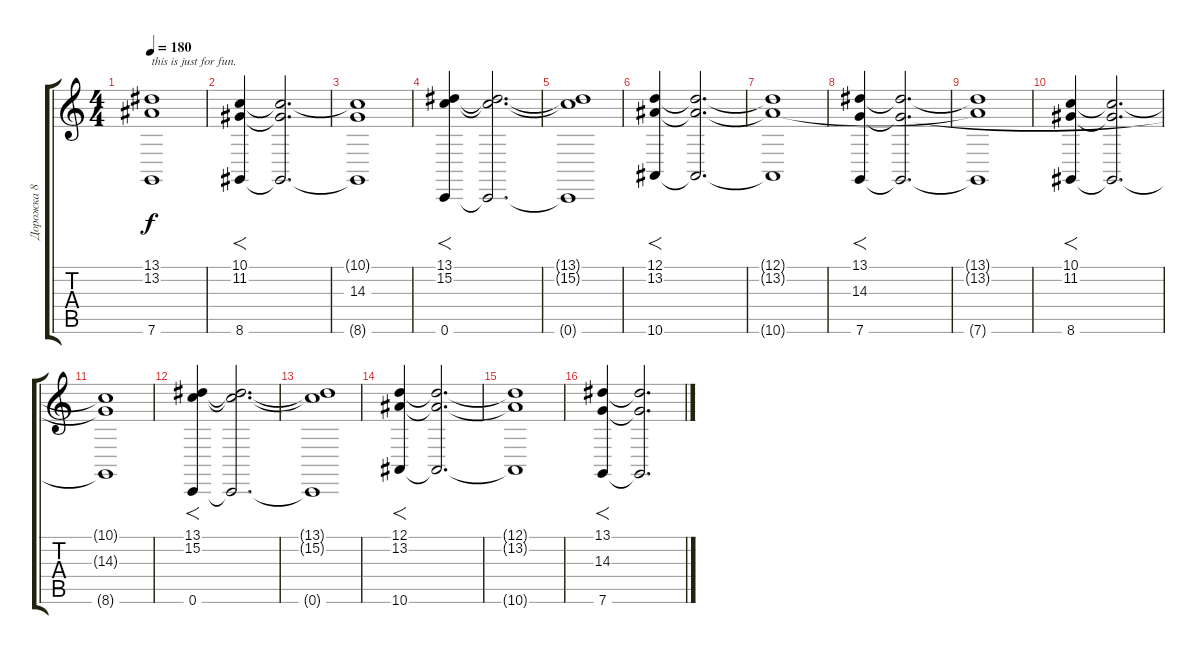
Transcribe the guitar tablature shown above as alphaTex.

\track ("Дорожка 8" "Дорожка 8") {instrument stringensemble1}
\staff {score tabs}
\tuning (D4 A3 F3 C3 G2 C2) {hide}
\ts (4 4)
\tempo 180
\clef g2
\ks c
(13.1{t} 13.2{t} 7.6{t}).1{txt "this is just for fun." dy f} |
(10.1 11.2 8.6).4{f} (10.1{t} 11.2{t} 8.6{t}).2{d} |
(10.1{t} 14.3{t} 8.6{t}).1 |
(13.1 15.2 0.6).4{f} (13.1{t} 15.2{t} 0.6{t}).2{d} |
(13.1{t} 15.2{t} 0.6{t}).1 |
(12.1 13.2 10.6).4{f} (12.1{t} 13.2{t} 10.6{t}).2{d} |
(12.1{t} 13.2{t} 10.6{t}).1 |
(13.1 14.3 7.6).4{f} (13.1{t} 14.3{t} 7.6{t}).2{d} |
(13.1{t} 13.2{t} 7.6{t}).1 |
(10.1 11.2 8.6).4{f} (10.1{t} 11.2{t} 8.6{t}).2{d} |
(10.1{t} 14.3{t} 8.6{t}).1 |
(13.1 15.2 0.6).4{f} (13.1{t} 15.2{t} 0.6{t}).2{d} |
(13.1{t} 15.2{t} 0.6{t}).1 |
(12.1 13.2 10.6).4{f} (12.1{t} 13.2{t} 10.6{t}).2{d} |
(12.1{t} 13.2{t} 10.6{t}).1 |
(13.1 14.3 7.6).4{f} (13.1{t} 14.3{t} 7.6{t}).2{d}
